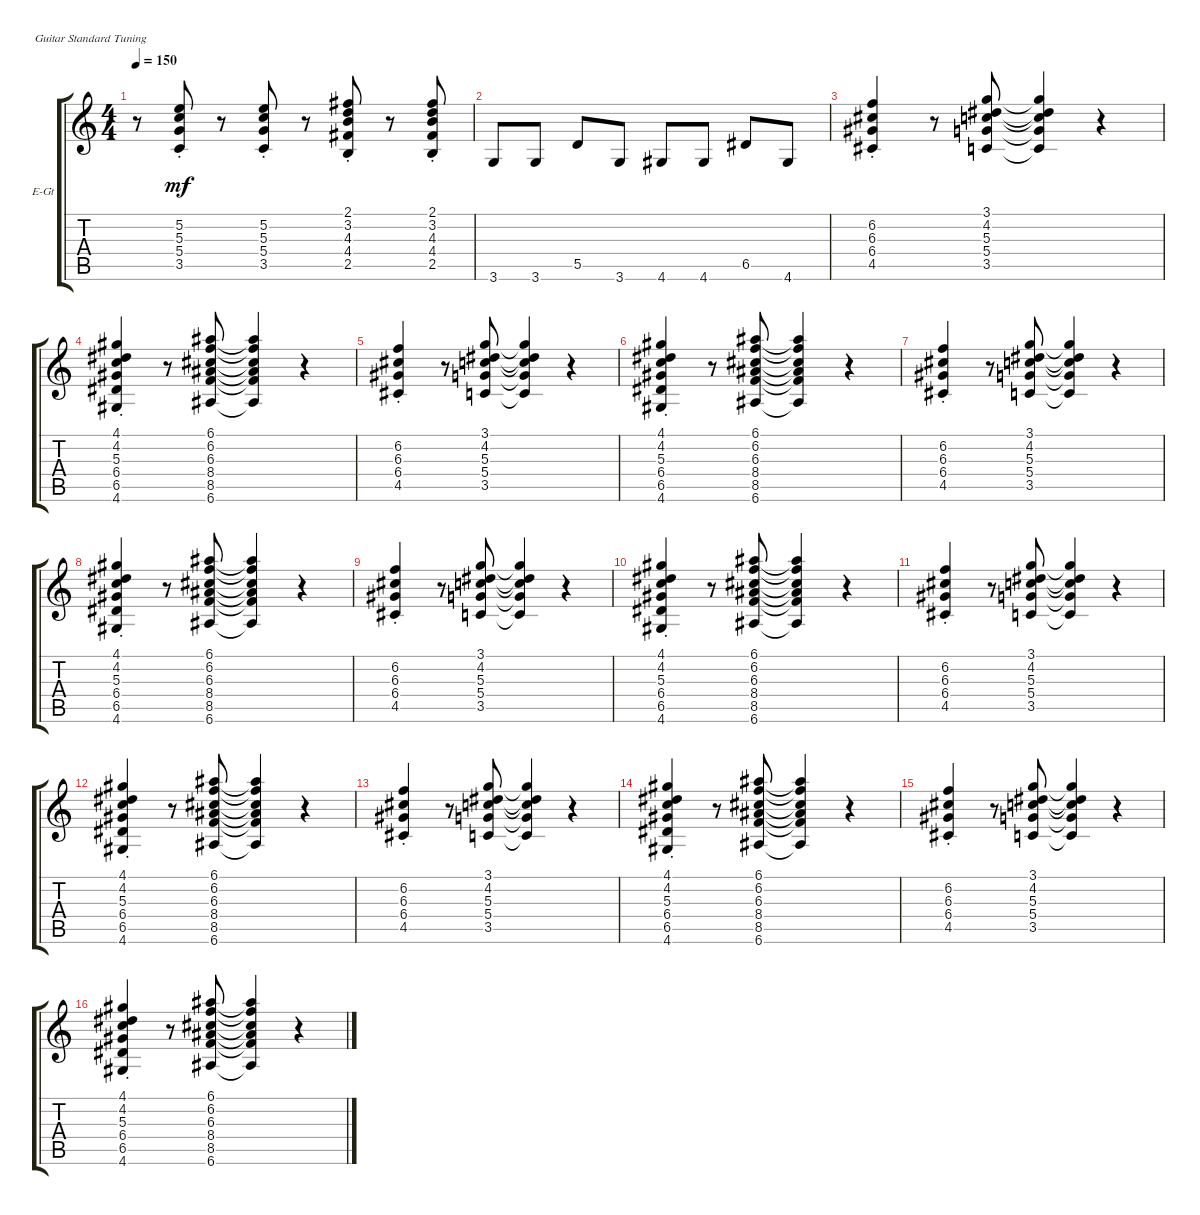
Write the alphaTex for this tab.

\defaultSystemsLayout 4
\bracketExtendMode groupsimilarinstruments
\firstSystemTrackNameOrientation horizontal
\otherSystemsTrackNameOrientation horizontal
\track ("Electric Guitar (Clean)" "E-Gt") {instrument electricguitarclean}
\staff {score tabs}
\tuning (E4 B3 G3 D3 A2 E2)
\ts (4 4)
\tempo 150
\clef g2
\ks c
r.8{dy mf} (3.5{st} 5.4{st} 5.3{st} 5.2{st}).8 r.8 (3.5{st} 5.4{st} 5.3{st} 5.2{st}).8 r.8 (2.5{st} 4.4{st} 4.3{st} 3.2{st} 2.1{st}).8 r.8 (2.5{st} 4.4{st} 4.3{st} 3.2{st} 2.1{st}).8 |
3.6.8 3.6.8 5.5.8 3.6.8 4.6.8 4.6.8 6.5.8 4.6.8 |
(4.5{st} 6.4{st} 6.3{st} 6.2{st}).4 r.8 (3.5 5.4 5.3 4.2 3.1).8 (3.1{t} 4.2{t} 5.3{t} 5.4{t} 3.5{t}).4 r.4 |
(4.6{st} 6.5{st} 6.4{st} 5.3{st} 4.2{st} 4.1{st}).4 r.8 (6.6 8.5 8.4 6.3 6.2 6.1).8 (6.6{t} 8.5{t} 8.4{t} 6.3{t} 6.2{t} 6.1{t}).4 r.4 |
(4.5{st} 6.4{st} 6.3{st} 6.2{st}).4 r.8 (3.5 5.4 5.3 4.2 3.1).8 (3.1{t} 4.2{t} 5.3{t} 5.4{t} 3.5{t}).4 r.4 |
(4.6{st} 6.5{st} 6.4{st} 5.3{st} 4.2{st} 4.1{st}).4 r.8 (6.6 8.5 8.4 6.3 6.2 6.1).8 (6.6{t} 8.5{t} 8.4{t} 6.3{t} 6.2{t} 6.1{t}).4 r.4 |
(4.5{st} 6.4{st} 6.3{st} 6.2{st}).4 r.8 (3.5 5.4 5.3 4.2 3.1).8 (3.1{t} 4.2{t} 5.3{t} 5.4{t} 3.5{t}).4 r.4 |
(4.6{st} 6.5{st} 6.4{st} 5.3{st} 4.2{st} 4.1{st}).4 r.8 (6.6 8.5 8.4 6.3 6.2 6.1).8 (6.6{t} 8.5{t} 8.4{t} 6.3{t} 6.2{t} 6.1{t}).4 r.4 |
(4.5{st} 6.4{st} 6.3{st} 6.2{st}).4 r.8 (3.5 5.4 5.3 4.2 3.1).8 (3.1{t} 4.2{t} 5.3{t} 5.4{t} 3.5{t}).4 r.4 |
(4.6{st} 6.5{st} 6.4{st} 5.3{st} 4.2{st} 4.1{st}).4 r.8 (6.6 8.5 8.4 6.3 6.2 6.1).8 (6.6{t} 8.5{t} 8.4{t} 6.3{t} 6.2{t} 6.1{t}).4 r.4 |
(4.5{st} 6.4{st} 6.3{st} 6.2{st}).4 r.8 (3.5 5.4 5.3 4.2 3.1).8 (3.1{t} 4.2{t} 5.3{t} 5.4{t} 3.5{t}).4 r.4 |
(4.6{st} 6.5{st} 6.4{st} 5.3{st} 4.2{st} 4.1{st}).4 r.8 (6.6 8.5 8.4 6.3 6.2 6.1).8 (6.6{t} 8.5{t} 8.4{t} 6.3{t} 6.2{t} 6.1{t}).4 r.4 |
(4.5{st} 6.4{st} 6.3{st} 6.2{st}).4 r.8 (3.5 5.4 5.3 4.2 3.1).8 (3.1{t} 4.2{t} 5.3{t} 5.4{t} 3.5{t}).4 r.4 |
(4.6{st} 6.5{st} 6.4{st} 5.3{st} 4.2{st} 4.1{st}).4 r.8 (6.6 8.5 8.4 6.3 6.2 6.1).8 (6.6{t} 8.5{t} 8.4{t} 6.3{t} 6.2{t} 6.1{t}).4 r.4 |
(4.5{st} 6.4{st} 6.3{st} 6.2{st}).4 r.8 (3.5 5.4 5.3 4.2 3.1).8 (3.1{t} 4.2{t} 5.3{t} 5.4{t} 3.5{t}).4 r.4 |
(4.6{st} 6.5{st} 6.4{st} 5.3{st} 4.2{st} 4.1{st}).4 r.8 (6.6 8.5 8.4 6.3 6.2 6.1).8 (6.6{t} 8.5{t} 8.4{t} 6.3{t} 6.2{t} 6.1{t}).4 r.4
